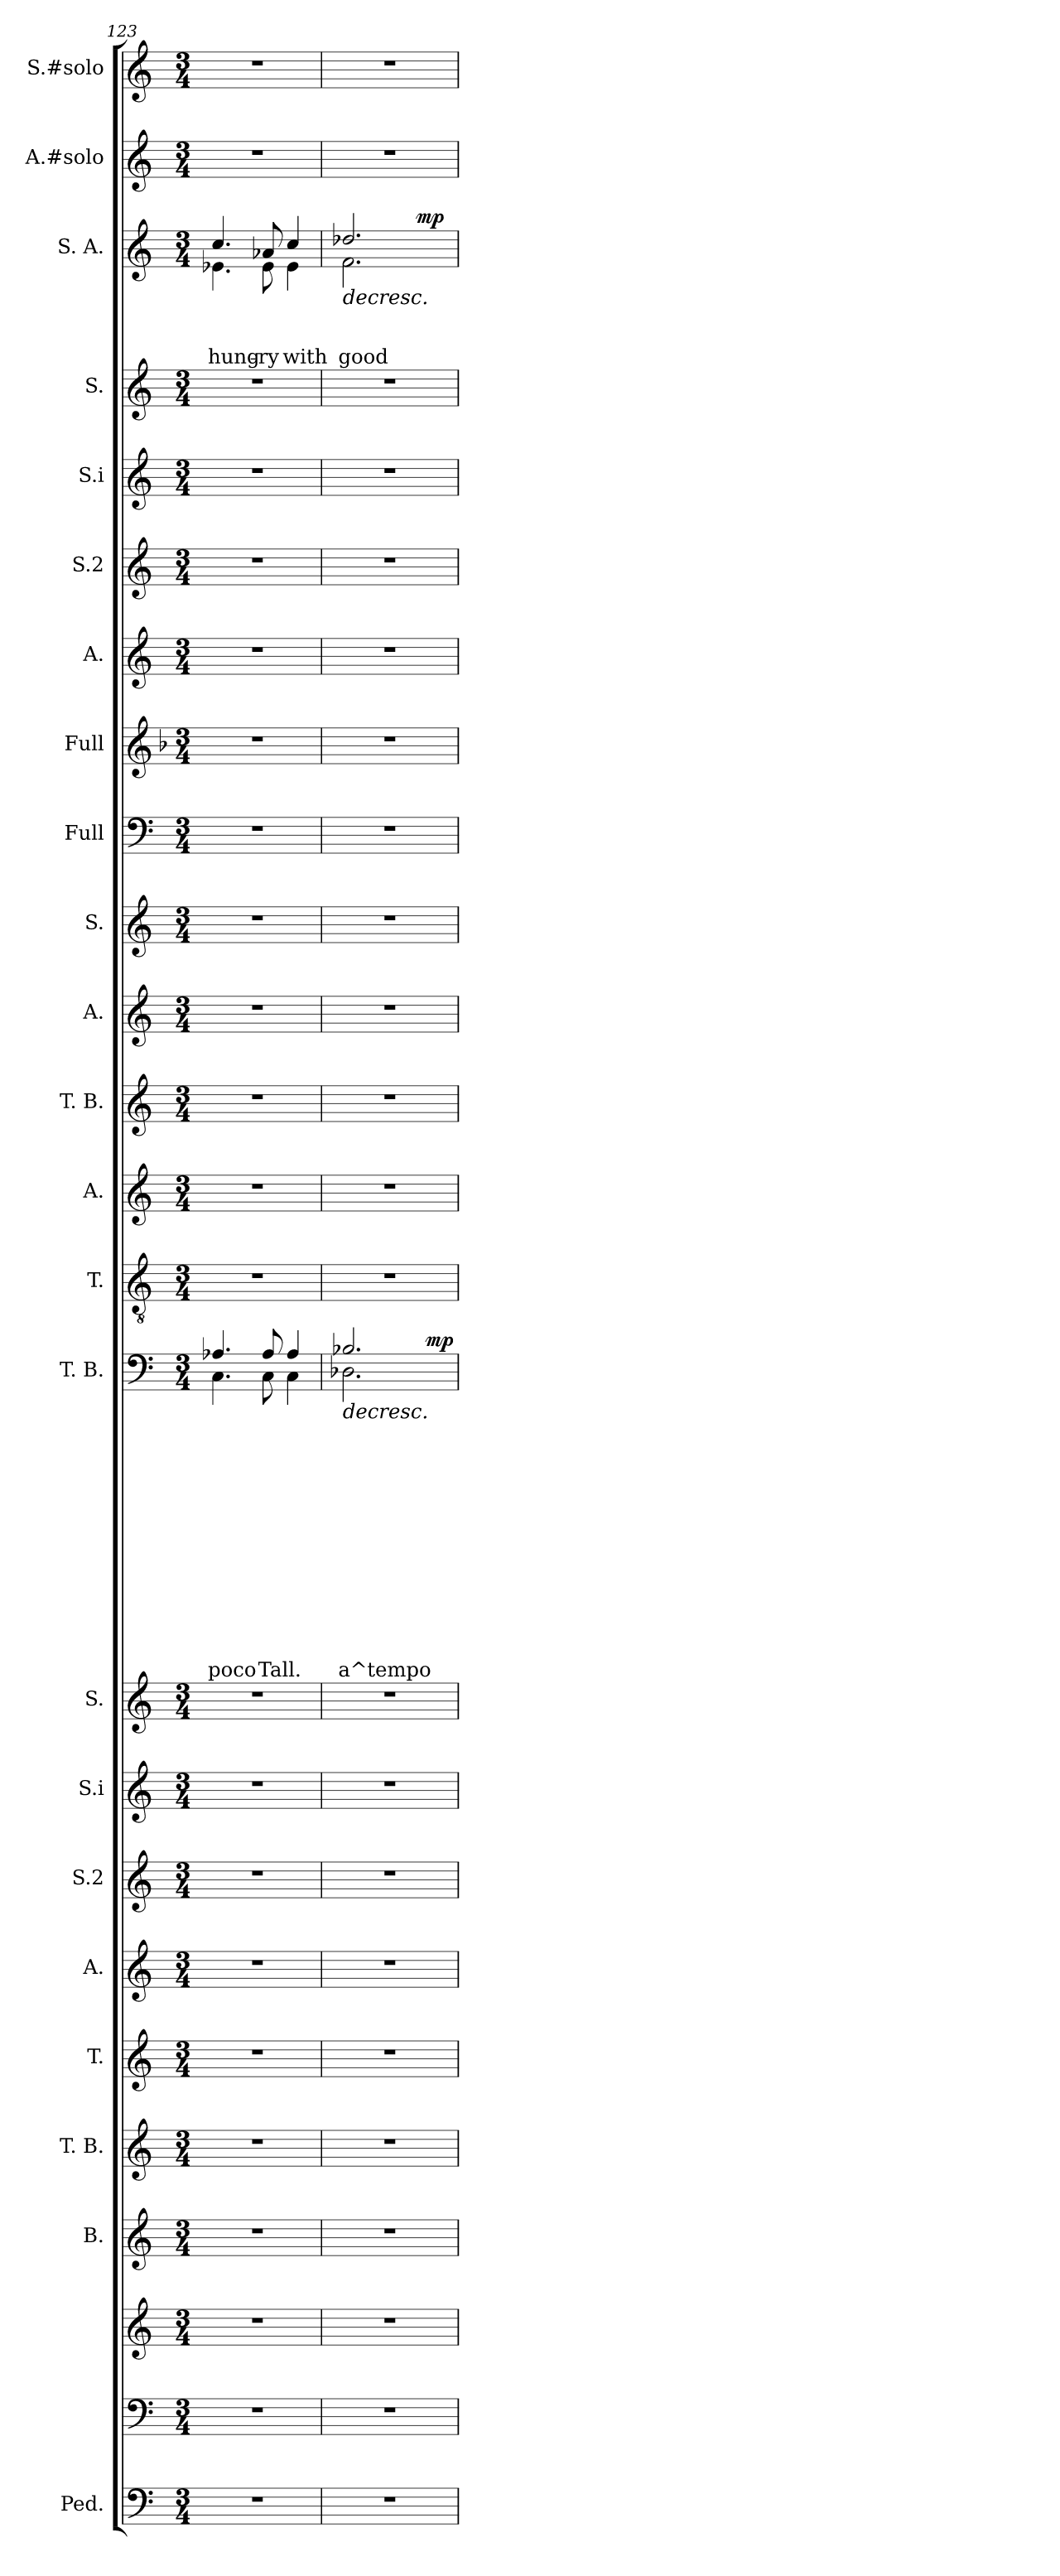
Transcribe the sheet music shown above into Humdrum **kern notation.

**kern	**kern	**kern	**kern	**kern	**kern	**kern	**kern	**kern	**kern	**kern	**text	**text	**text	**text	**text	**text	**text	**text	**text	**text	**text	**text	**text	**dynam	**kern	**kern	**kern	**kern	**kern	**kern	**kern	**kern	**kern	**kern	**kern	**kern	**text	**text	**text	**dynam	**kern	**kern
*part25	*part24	*part23	*part22	*part21	*part20	*part19	*part18	*part17	*part16	*part15	*part15	*part15	*part15	*part15	*part15	*part15	*part15	*part15	*part15	*part15	*part15	*part15	*part15	*part15	*part14	*part13	*part12	*part11	*part10	*part9	*part8	*part7	*part6	*part5	*part4	*part3	*part3	*part3	*part3	*part3	*part2	*part1
*staff25	*staff24	*staff23	*staff22	*staff21	*staff20	*staff19	*staff18	*staff17	*staff16	*staff15	*staff15	*staff15	*staff15	*staff15	*staff15	*staff15	*staff15	*staff15	*staff15	*staff15	*staff15	*staff15	*staff15	*staff15	*staff14	*staff13	*staff12	*staff11	*staff10	*staff9	*staff8	*staff7	*staff6	*staff5	*staff4	*staff3	*staff3	*staff3	*staff3	*staff3	*staff2	*staff1
*I"Ped.	*	*	*I"B.	*I"T. B.	*I"T.	*I"A.	*I"S.2	*I"S.i	*I"S.	*I"T. B.	*	*	*	*	*	*	*	*	*	*	*	*	*	*	*I"T.	*I"A.	*I"T. B.	*I"A.	*I"S.	*I"Full	*I"Full	*I"A.	*I"S.2	*I"S.i	*I"S.	*I"S. A.	*	*	*	*	*I"A.#solo	*I"S.#solo
*I'Ped.	*	*	*	*I'T. B.	*I'T.	*I'A.	*I'S.2	*I'S.i	*I'S.	*I'T. B.	*	*	*	*	*	*	*	*	*	*	*	*	*	*	*I'T.	*	*I'T. B.	*I'A.	*I'S.	*	*	*I'A.	*I'S.2	*I'S.i	*I'S.	*I'S. A.	*	*	*	*	*I'A.#solo	*I'S.#solo
!!LO:LB:g=z
*clefF4	*clefF4	*clefG2	*clefG2	*clefG2	*clefG2	*clefG2	*clefG2	*clefG2	*clefG2	*clefF4	*	*	*	*	*	*	*	*	*	*	*	*	*	*	*clefGv2	*clefG2	*clefG2	*clefG2	*clefG2	*clefF4	*clefG2	*clefG2	*clefG2	*clefG2	*clefG2	*clefG2	*	*	*	*	*clefG2	*clefG2
*	*	*	*	*	*	*	*	*	*	*	*	*	*	*	*	*	*	*	*	*	*	*	*	*	*	*	*	*	*	*	*ITrd3c5	*	*	*	*	*	*	*	*	*	*	*
*k[]	*k[]	*k[]	*k[]	*k[]	*k[]	*k[]	*k[]	*k[]	*k[]	*k[]	*	*	*	*	*	*	*	*	*	*	*	*	*	*	*k[]	*k[]	*k[]	*k[]	*k[]	*k[]	*k[]	*k[]	*k[]	*k[]	*k[]	*k[]	*	*	*	*	*k[]	*k[]
*C:	*C:	*C:	*C:	*C:	*C:	*C:	*C:	*C:	*C:	*C:	*	*	*	*	*	*	*	*	*	*	*	*	*	*	*C:	*C:	*C:	*C:	*C:	*C:	*C:	*C:	*C:	*C:	*C:	*C:	*	*	*	*	*C:	*C:
*M3/4	*M3/4	*M3/4	*M3/4	*M3/4	*M3/4	*M3/4	*M3/4	*M3/4	*M3/4	*M3/4	*	*	*	*	*	*	*	*	*	*	*	*	*	*	*M3/4	*M3/4	*M3/4	*M3/4	*M3/4	*M3/4	*M3/4	*M3/4	*M3/4	*M3/4	*M3/4	*M3/4	*	*	*	*	*M3/4	*M3/4
=123	=123	=123	=123	=123	=123	=123	=123	=123	=123	=123	=123	=123	=123	=123	=123	=123	=123	=123	=123	=123	=123	=123	=123	=123	=123	=123	=123	=123	=123	=123	=123	=123	=123	=123	=123	=123	=123	=123	=123	=123	=123	=123
*	*	*	*	*	*	*	*	*	*	*^	*	*	*	*	*	*	*	*	*	*	*	*	*	*	*	*	*	*	*	*	*	*	*	*	*	*	*	*	*	*	*	*
!	!	!	!	!	!	!	!	!	!	!	!	!	!	!	!	!	!	!	!	!	!	!	!	!LO:LY:b	!	!	!	!	!	!	!	!	!	!	!	!	!	!	!	!LO:LY:b	!	!	!
*	*	*	*	*	*	*	*	*	*	*	*	*	*	*	*	*	*	*	*	*	*	*	*	*	*	*	*	*	*	*	*	*	*	*	*	*	*^	*	*	*	*	*	*
2.r	2.r	2.r	2.r	2.r	2.r	2.r	2.r	2.r	2.r	4.A-X/	4.C\	.	.	.	.	.	.	.	.	.	.	.	.	poco	.	2.r	2.r	2.r	2.r	2.r	2.r	2.r	2.r	2.r	2.r	2.r	4.cc/	4.e-X\	.	.	hung-	.	2.r	2.r
!	!	!	!	!	!	!	!	!	!	!	!	!	!	!	!	!	!	!	!	!	!	!	!	!LO:LY:b	!	!	!	!	!	!	!	!	!	!	!	!	!	!	!	!	!LO:LY:b	!	!	!
.	.	.	.	.	.	.	.	.	.	8A-/	8C\	.	.	.	.	.	.	.	.	.	.	.	.	Tall.	.	.	.	.	.	.	.	.	.	.	.	.	8a-X/	8e-\	.	.	-ry	.	.	.
!	!	!	!	!	!	!	!	!	!	!	!	!	!	!	!	!	!	!	!	!	!	!	!	!	!	!	!	!	!	!	!	!	!	!	!	!	!	!	!	!	!LO:LY:b	!	!	!
.	.	.	.	.	.	.	.	.	.	4A-/	4C\	.	.	.	.	.	.	.	.	.	.	.	.	.	.	.	.	.	.	.	.	.	.	.	.	.	4cc/	4e-\	.	.	with	.	.	.
=124	=124	=124	=124	=124	=124	=124	=124	=124	=124	=124	=124	=124	=124	=124	=124	=124	=124	=124	=124	=124	=124	=124	=124	=124	=124	=124	=124	=124	=124	=124	=124	=124	=124	=124	=124	=124	=124	=124	=124	=124	=124	=124	=124	=124
!	!	!	!	!	!	!	!	!	!	!	!	!	!	!	!	!	!	!	!	!	!	!	!	!LO:LY:b	!LO:HP:b	!	!	!	!	!	!	!	!	!	!	!	!	!	!	!	!LO:LY:b	!LO:HP:b	!	!
*	*	*	*	*	*	*	*	*	*	*	*^	*	*	*	*	*	*	*	*	*	*	*	*	*	*	*	*	*	*	*	*	*	*	*	*	*	*	*^	*	*	*	*	*	*
2.r	2.r	2.r	2.r	2.r	2.r	2.r	2.r	2.r	2.r	2.B-X/	2.D-X\	2ryy	.	.	.	.	.	.	.	.	.	.	.	.	a^tempo	>	2.r	2.r	2.r	2.r	2.r	2.r	2.r	2.r	2.r	2.r	2.r	2.dd-X/	2.f\	2ryy	.	.	good	>	2.r	2.r
.	.	.	.	.	.	.	.	.	.	.	.	8ryy	.	.	.	.	.	.	.	.	.	.	.	.	.	.	.	.	.	.	.	.	.	.	.	.	.	.	.	8ryy	.	.	.	.	.	.
!	!	!	!	!	!	!	!	!	!	!	!	!	!	!	!	!	!	!	!	!	!	!	!	!	!	!	!	!	!	!	!	!	!	!	!	!	!	!	!	!	!	!	!	!LO:DY:a	!	!
.	.	.	.	.	.	.	.	.	.	.	.	32ryy	.	.	.	.	.	.	.	.	.	.	.	.	.	.	.	.	.	.	.	.	.	.	.	.	.	.	.	8ryy	.	.	.	mp	.	.
!	!	!	!	!	!	!	!	!	!	!	!	!	!	!	!	!	!	!	!	!	!	!	!	!	!	!LO:DY:a	!	!	!	!	!	!	!	!	!	!	!	!	!	!	!	!	!	!	!	!
.	.	.	.	.	.	.	.	.	.	.	.	16.ryy	.	.	.	.	.	.	.	.	.	.	.	.	.	mp	.	.	.	.	.	.	.	.	.	.	.	.	.	.	.	.	.	.	.	.
.	.	.	.	.	.	.	.	.	.	.	.	.	.	.	.	.	.	.	.	.	.	.	.	.	.	]	.	.	.	.	.	.	.	.	.	.	.	.	.	.	.	.	.	]	.	.
*	*	*	*	*	*	*	*	*	*	*v	*v	*v	*	*	*	*	*	*	*	*	*	*	*	*	*	*	*	*	*	*	*	*	*	*	*	*	*	*v	*v	*v	*	*	*	*	*	*
=	=	=	=	=	=	=	=	=	=	=	=	=	=	=	=	=	=	=	=	=	=	=	=	=	=	=	=	=	=	=	=	=	=	=	=	=	=	=	=	=	=	=
*-	*-	*-	*-	*-	*-	*-	*-	*-	*-	*-	*-	*-	*-	*-	*-	*-	*-	*-	*-	*-	*-	*-	*-	*-	*-	*-	*-	*-	*-	*-	*-	*-	*-	*-	*-	*-	*-	*-	*-	*-	*-	*-
